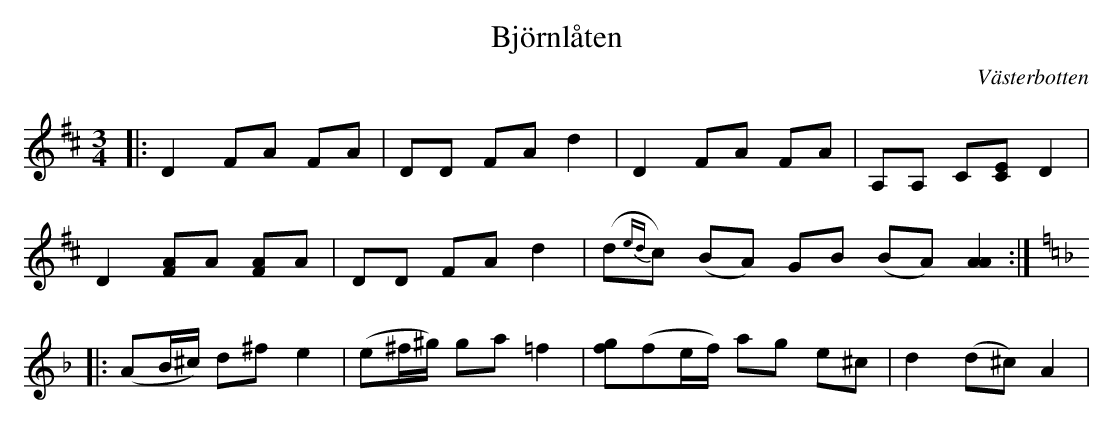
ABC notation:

X:1
T:Björnlåten
O:Västerbotten
M:3/4
L:1/8
K:D
|: D2 FA FA | DD FA d2 | D2 FA FA | A,A, C[CE] D2 |
D2 [FA]A [FA]A | DD FA d2 | (d{ed}c) (BA) GB (BA) [A2A2] :|
K:Dm
|:(AB/^c/) d^f e2 | (e^f/^g/) ga =f2 | [fg](fe/f/) ag e^c | d2 (d^c) A2 |
